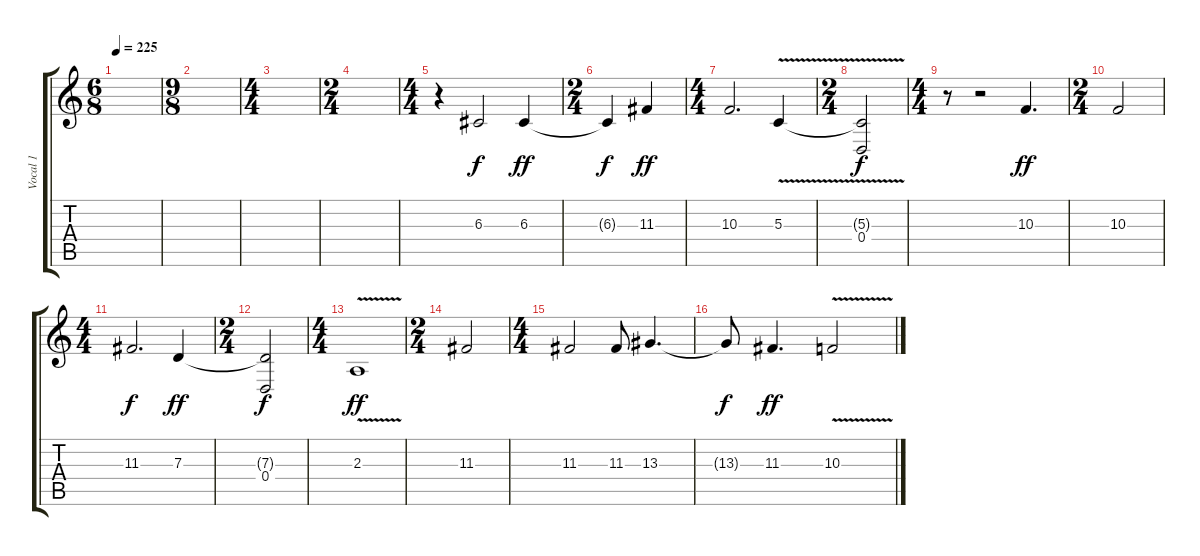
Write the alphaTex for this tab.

\track ("Vocal 1" "Vocal 1") {instrument lead6voice}
\staff {score tabs}
\tuning (E4 B3 G3 D3 A2 E2) {hide}
\ts (6 8)
\tempo 225
\clef g2
\ks c
|
\ts (9 8)
|
\ts (4 4)
|
\ts (2 4)
|
\ts (4 4)
r.4 6.3.2{dy f} 6.3.4{dy ff} |
\ts (2 4)
6.3{t}.4{dy f} 11.3.4{dy ff} |
\ts (4 4)
10.3.2{d} 5.3{v}.4 |
\ts (2 4)
(5.3{t} 0.4).2{dy f} |
\ts (4 4)
r.8 r.2 10.3.4{d dy ff} |
\ts (2 4)
10.3.2 |
\ts (4 4)
11.3.2{d dy f} 7.3.4{dy ff} |
\ts (2 4)
(7.3{t} 0.4).2{dy f} |
\ts (4 4)
2.3{v}.1{dy ff} |
\ts (2 4)
11.3.2 |
\ts (4 4)
11.3.2 11.3.8 13.3.4{d} |
13.3{t}.8{dy f} 11.3.4{d dy ff} 10.3{v}.2
